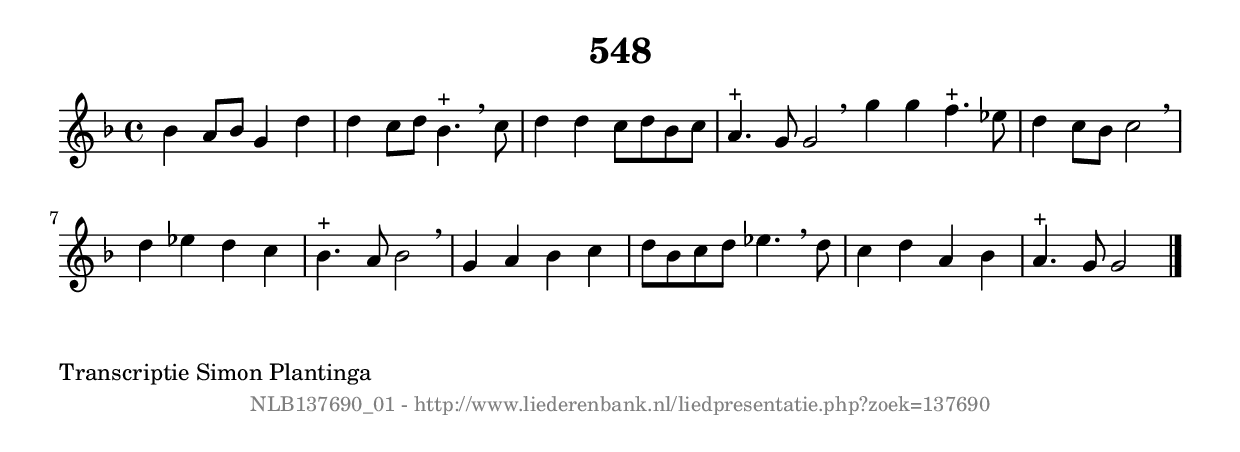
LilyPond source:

%
% produced by wce2krn 1.64 (7 June 2014)
%
\version"2.16"
#(append! paper-alist '(("long" . (cons (* 210 mm) (* 2000 mm)))))
#(set-default-paper-size "long")
sb = {\breathe}
mBreak = {\breathe }
bBreak = {\breathe }
x = {\once\override NoteHead #'style = #'cross }
gl=\glissando
itime={\override Staff.TimeSignature #'stencil = ##f }
ficta = {\once\set suggestAccidentals = ##t}
fine = {\once\override Score.RehearsalMark #'self-alignment-X = #1 \mark \markup {\italic{Fine}}}
dc = {\once\override Score.RehearsalMark #'self-alignment-X = #1 \mark \markup {\italic{D.C.}}}
dcf = {\once\override Score.RehearsalMark #'self-alignment-X = #1 \mark \markup {\italic{D.C. al Fine}}}
dcc = {\once\override Score.RehearsalMark #'self-alignment-X = #1 \mark \markup {\italic{D.C. al Coda}}}
ds = {\once\override Score.RehearsalMark #'self-alignment-X = #1 \mark \markup {\italic{D.S.}}}
dsf = {\once\override Score.RehearsalMark #'self-alignment-X = #1 \mark \markup {\italic{D.S. al Fine}}}
dsc = {\once\override Score.RehearsalMark #'self-alignment-X = #1 \mark \markup {\italic{D.S. al Coda}}}
pv = {\set Score.repeatCommands = #'((volta "1"))}
sv = {\set Score.repeatCommands = #'((volta "2"))}
tv = {\set Score.repeatCommands = #'((volta "3"))}
qv = {\set Score.repeatCommands = #'((volta "4"))}
xv = {\set Score.repeatCommands = #'((volta #f))}
\header{ tagline = ""
title = "548"
}
\score {{
\key g \dorian
\relative g'
{
\set melismaBusyProperties = #'()
\time 4/4
\tempo 4=120
\override Score.MetronomeMark #'transparent = ##t
\override Score.RehearsalMark #'break-visibility = #(vector #t #t #f)
bes4 a8 bes8 g4 d'4 | d4 c8 d8 bes4.^"+" \sb c8 | d4 d4 c8 d8 bes8 c8 | a4.^"+" g8 g2 \bar ":|:" \bBreak
g'4 g4 f4.^"+" ees8 | d4 c8 bes8 c2 \sb | d4 ees4 d4 c4 | bes4.^"+" a8 bes2 | \mBreak \bar "|"
g4 a4 bes4 c4 | d8 bes8 c8 d8 ees4. \sb d8 | c4 d4 a4 bes4 | a4.^"+" g8 g2 \bar "|."
 }}
 \midi { }
 \layout {
            indent = 0.0\cm
}
}
\markup { \wordwrap-string #" 
Transcriptie Simon Plantinga
"}
\markup { \vspace #0 } \markup { \with-color #grey \fill-line { \center-column { \smaller "NLB137690_01 - http://www.liederenbank.nl/liedpresentatie.php?zoek=137690" } } }
